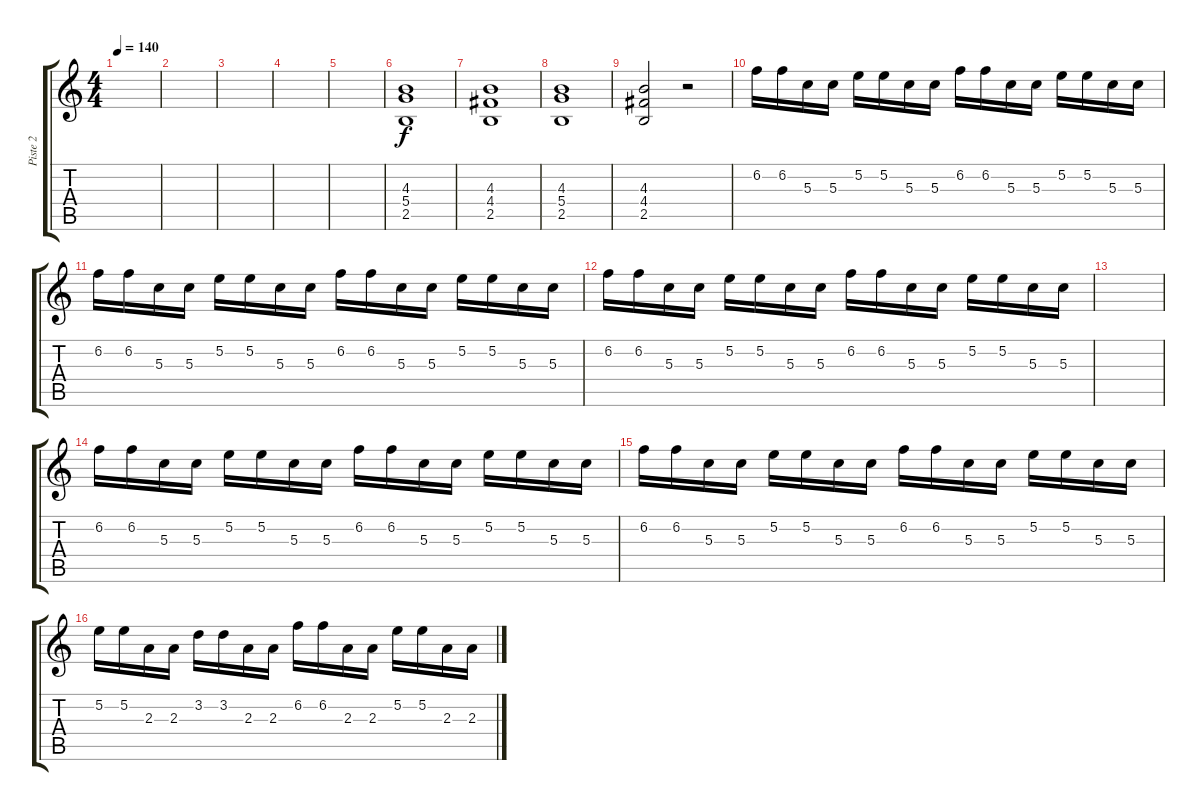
\track ("Piste 2" "Piste 2") {instrument overdrivenguitar}
\staff {score tabs}
\tuning (E4 B3 G3 D3 A2 E2) {hide}
\ts (4 4)
\tempo 140
\clef g2
\ks c
|
|
|
|
|
(4.3 5.4 2.5).1 |
(4.3 4.4 2.5).1 |
(4.3 5.4 2.5).1 |
(4.3 4.4 2.5).2 r.2 |
6.2.16{instrument acousticguitarnylon} 6.2.16 5.3.16 5.3.16 5.2.16 5.2.16 5.3.16 5.3.16 6.2.16 6.2.16 5.3.16 5.3.16 5.2.16 5.2.16 5.3.16 5.3.16 |
6.2.16 6.2.16 5.3.16 5.3.16 5.2.16 5.2.16 5.3.16 5.3.16 6.2.16 6.2.16 5.3.16 5.3.16 5.2.16 5.2.16 5.3.16 5.3.16 |
6.2.16 6.2.16 5.3.16 5.3.16 5.2.16 5.2.16 5.3.16 5.3.16 6.2.16 6.2.16 5.3.16 5.3.16 5.2.16 5.2.16 5.3.16 5.3.16 |
|
6.2.16 6.2.16 5.3.16 5.3.16 5.2.16 5.2.16 5.3.16 5.3.16 6.2.16 6.2.16 5.3.16 5.3.16 5.2.16 5.2.16 5.3.16 5.3.16 |
6.2.16 6.2.16 5.3.16 5.3.16 5.2.16 5.2.16 5.3.16 5.3.16 6.2.16 6.2.16 5.3.16 5.3.16 5.2.16 5.2.16 5.3.16 5.3.16 |
5.2.16 5.2.16 2.3.16 2.3.16 3.2.16 3.2.16 2.3.16 2.3.16 6.2.16 6.2.16 2.3.16 2.3.16 5.2.16 5.2.16 2.3.16 2.3.16
